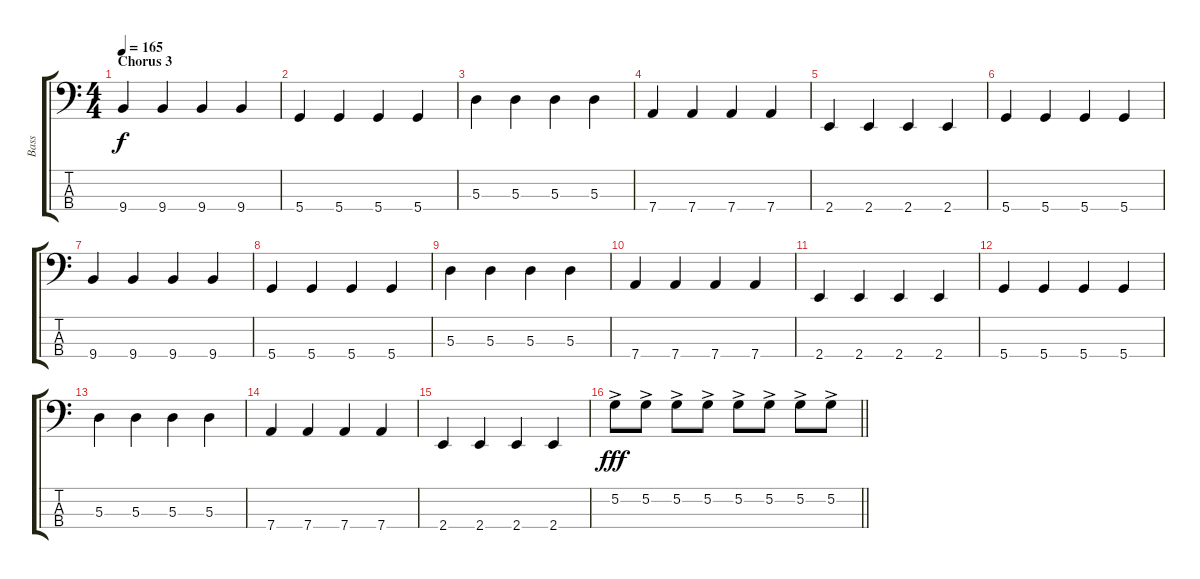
\track ("Bass" "Bass") {instrument electricbassfinger}
\staff {score tabs}
\tuning (G2 D2 A1 D1) {hide}
\ts (4 4)
\section ("" "Chorus 3")
\tempo 165
\clef f4
\ks c
9.4.4{dy f} 9.4.4 9.4.4 9.4.4 |
5.4.4 5.4.4 5.4.4 5.4.4 |
5.3.4 5.3.4 5.3.4 5.3.4 |
7.4.4 7.4.4 7.4.4 7.4.4 |
2.4.4 2.4.4 2.4.4 2.4.4 |
5.4.4 5.4.4 5.4.4 5.4.4 |
9.4.4 9.4.4 9.4.4 9.4.4 |
5.4.4 5.4.4 5.4.4 5.4.4 |
5.3.4 5.3.4 5.3.4 5.3.4 |
7.4.4 7.4.4 7.4.4 7.4.4 |
2.4.4 2.4.4 2.4.4 2.4.4 |
5.4.4 5.4.4 5.4.4 5.4.4 |
5.3.4 5.3.4 5.3.4 5.3.4 |
7.4.4 7.4.4 7.4.4 7.4.4 |
2.4.4 2.4.4 2.4.4 2.4.4 |
\barLineRight lightlight
5.2{ac}.8{dy fff} 5.2{ac}.8 5.2{ac}.8 5.2{ac}.8 5.2{ac}.8 5.2{ac}.8 5.2{ac}.8 5.2{ac}.8
